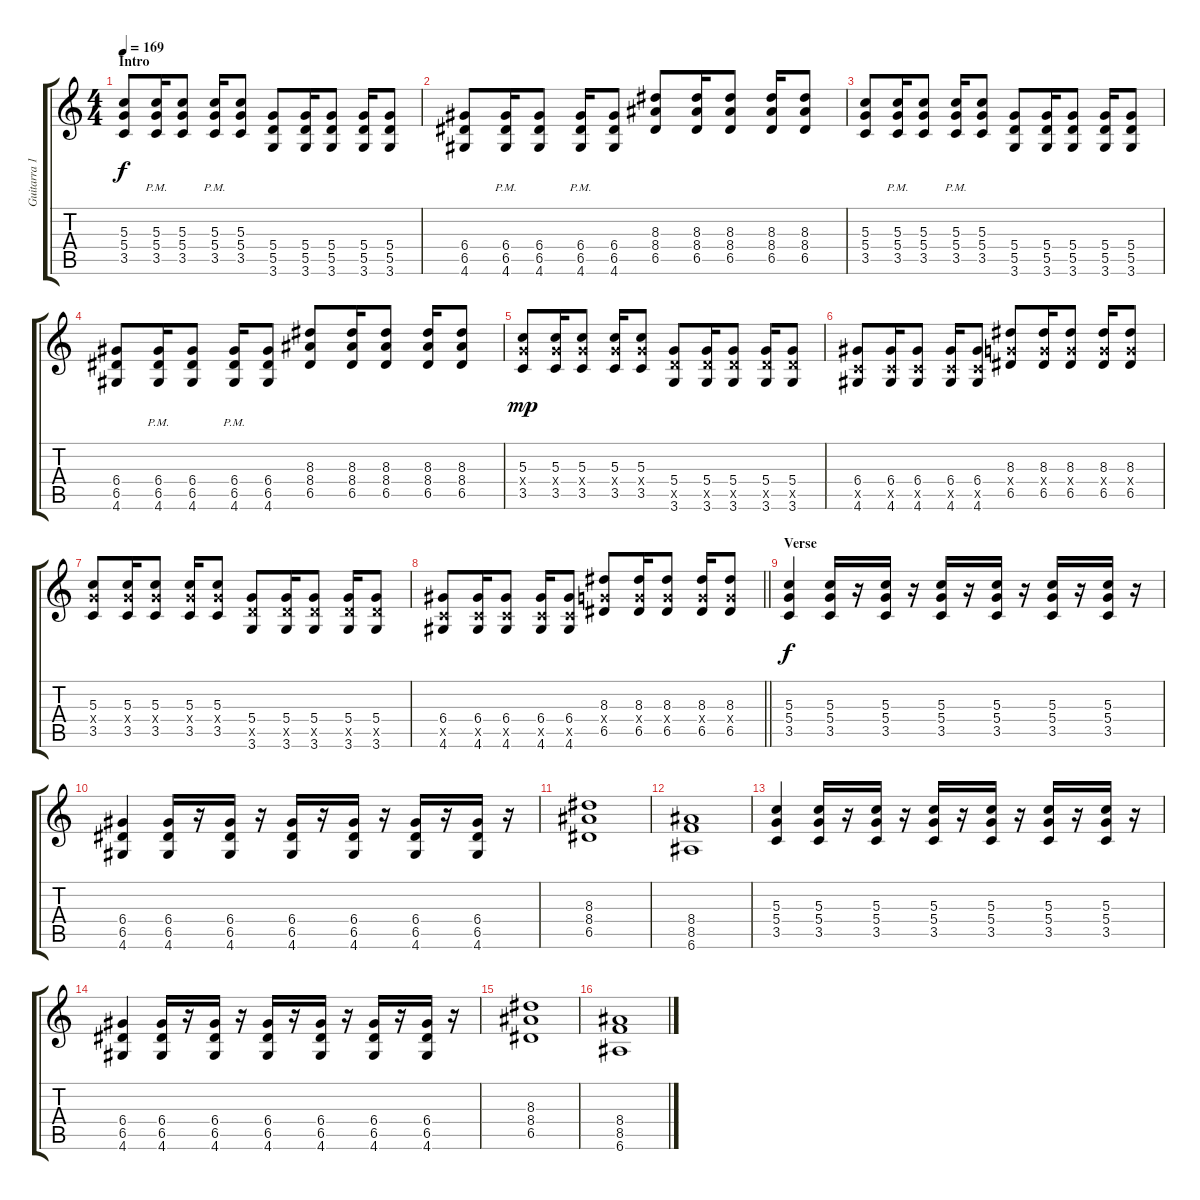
\track ("Guitarra 1 - Mathias" "Guitarra 1") {instrument distortionguitar}
\staff {score tabs}
\tuning (E4 B3 G3 D3 A2 E2) {hide}
\ts (4 4)
\section ("" "Intro")
\tempo 169
\clef g2
\ks c
(5.3 5.4 3.5).8{dy f instrument distortionguitar} (5.3{pm} 5.4{pm} 3.5{pm}).16 (5.3 5.4 3.5).8 (5.3 5.4{pm} 3.5{pm}).16 (5.3 5.4 3.5).8 (5.4 5.5 3.6).8 (5.4 5.5 3.6).16 (5.4 5.5 3.6).8 (5.4 5.5 3.6).16 (5.4 5.5 3.6).8 |
(6.4 6.5 4.6).8 (6.4{pm} 6.5 4.6).16 (6.4 6.5 4.6).8 (6.4{pm} 6.5{pm} 4.6).16 (6.4 6.5 4.6).8 (8.3 8.4 6.5).8 (8.3 8.4 6.5).16 (8.3 8.4 6.5).8 (8.3 8.4 6.5).16 (8.3 8.4 6.5).8 |
(5.3 5.4 3.5).8 (5.3{pm} 5.4{pm} 3.5{pm}).16 (5.3 5.4 3.5).8 (5.3 5.4{pm} 3.5{pm}).16 (5.3 5.4 3.5).8 (5.4 5.5 3.6).8 (5.4 5.5 3.6).16 (5.4 5.5 3.6).8 (5.4 5.5 3.6).16 (5.4 5.5 3.6).8 |
(6.4 6.5 4.6).8 (6.4{pm} 6.5 4.6).16 (6.4 6.5 4.6).8 (6.4{pm} 6.5{pm} 4.6).16 (6.4 6.5 4.6).8 (8.3 8.4 6.5).8 (8.3 8.4 6.5).16 (8.3 8.4 6.5).8 (8.3 8.4 6.5).16 (8.3 8.4 6.5).8 |
(5.3 5.4{x} 3.5).8{dy mp} (5.3 5.4{x} 3.5).16 (5.3 5.4{x} 3.5).8 (5.3 5.4{x} 3.5).16 (5.3 5.4{x} 3.5).8 (5.4 5.5{x} 3.6).8 (5.4 5.5{x} 3.6).16 (5.4 5.5{x} 3.6).8 (5.4 5.5{x} 3.6).16 (5.4 5.5{x} 3.6).8 |
(6.4 3.5{x} 4.6).8 (6.4 3.5{x} 4.6).16 (6.4 3.5{x} 4.6).8 (6.4 3.5{x} 4.6).16 (6.4 3.5{x} 4.6).8 (8.3 5.4{x} 6.5).8 (8.3 5.4{x} 6.5).16 (8.3 5.4{x} 6.5).8 (8.3 5.4{x} 6.5).16 (8.3 5.4{x} 6.5).8 |
(5.3 5.4{x} 3.5).8 (5.3 5.4{x} 3.5).16 (5.3 5.4{x} 3.5).8 (5.3 5.4{x} 3.5).16 (5.3 5.4{x} 3.5).8 (5.4 5.5{x} 3.6).8 (5.4 5.5{x} 3.6).16 (5.4 5.5{x} 3.6).8 (5.4 5.5{x} 3.6).16 (5.4 5.5{x} 3.6).8 |
\barLineRight lightlight
(6.4 3.5{x} 4.6).8 (6.4 3.5{x} 4.6).16 (6.4 3.5{x} 4.6).8 (6.4 3.5{x} 4.6).16 (6.4 3.5{x} 4.6).8 (8.3 5.4{x} 6.5).8 (8.3 5.4{x} 6.5).16 (8.3 5.4{x} 6.5).8 (8.3 5.4{x} 6.5).16 (8.3 5.4{x} 6.5).8 |
\section ("" "Verse")
(5.3 5.4 3.5).4{dy f} (5.3 5.4 3.5).16 r.16 (5.3 5.4 3.5).16 r.16 (5.3 5.4 3.5).16 r.16 (5.3 5.4 3.5).16 r.16 (5.3 5.4 3.5).16 r.16 (5.3 5.4 3.5).16 r.16 |
(6.4 6.5 4.6).4 (6.4 6.5 4.6).16 r.16 (6.4 6.5 4.6).16 r.16 (6.4 6.5 4.6).16 r.16 (6.4 6.5 4.6).16 r.16 (6.4 6.5 4.6).16 r.16 (6.4 6.5 4.6).16 r.16 |
(8.3 8.4 6.5).1 |
(8.4 8.5 6.6).1 |
(5.3 5.4 3.5).4 (5.3 5.4 3.5).16 r.16 (5.3 5.4 3.5).16 r.16 (5.3 5.4 3.5).16 r.16 (5.3 5.4 3.5).16 r.16 (5.3 5.4 3.5).16 r.16 (5.3 5.4 3.5).16 r.16 |
(6.4 6.5 4.6).4 (6.4 6.5 4.6).16 r.16 (6.4 6.5 4.6).16 r.16 (6.4 6.5 4.6).16 r.16 (6.4 6.5 4.6).16 r.16 (6.4 6.5 4.6).16 r.16 (6.4 6.5 4.6).16 r.16 |
(8.3 8.4 6.5).1 |
(8.4 8.5 6.6).1
